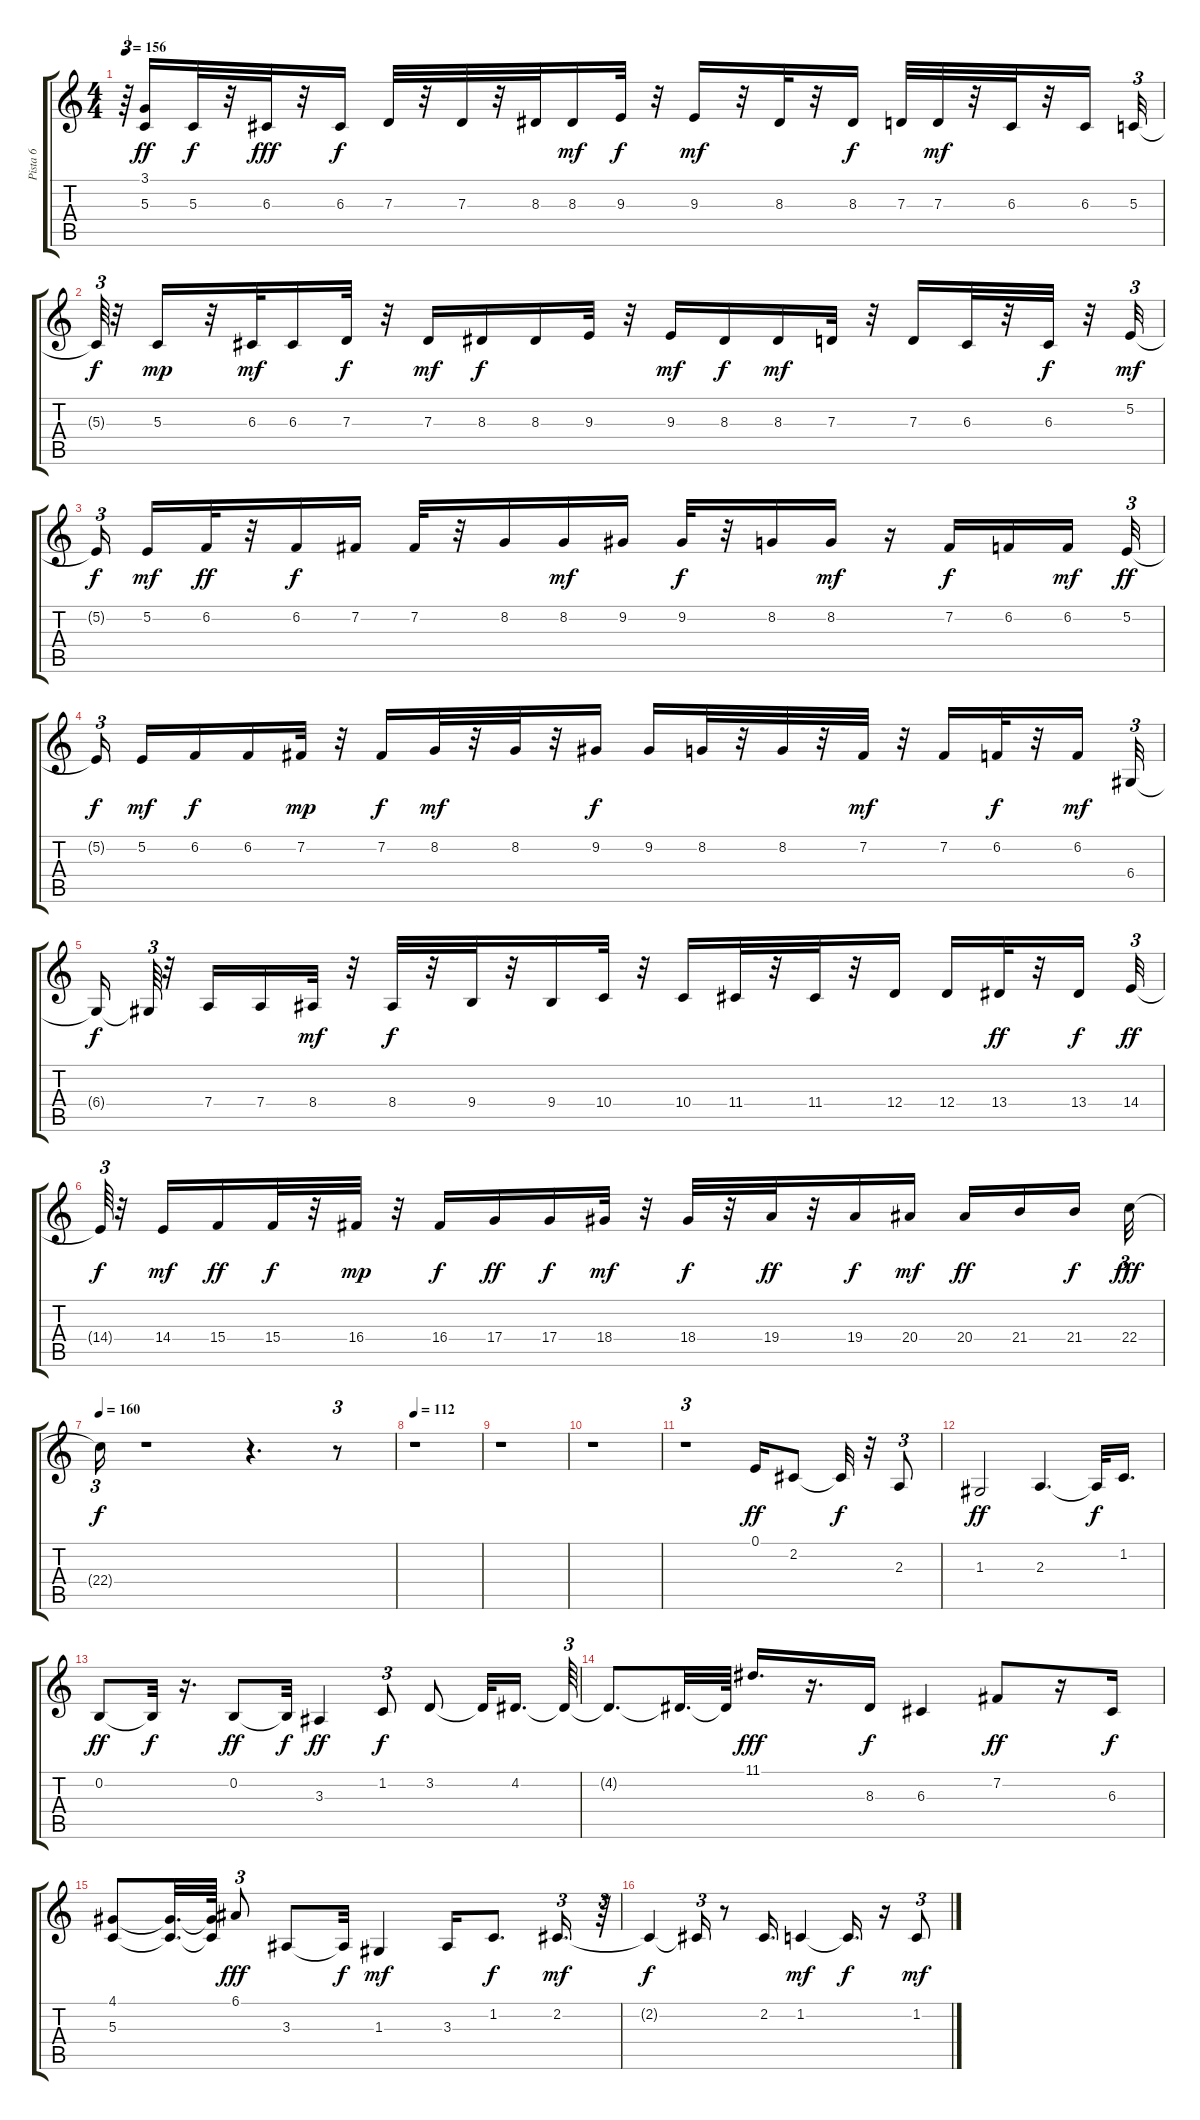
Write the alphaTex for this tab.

\track ("Pista 6" "Pista 6") {instrument trumpet}
\staff {score tabs}
\tuning (E4 B3 G3 D3 A2 E2) {hide}
\ts (4 4)
\tempo 156
\clef g2
\ks c
r.64{tu (3 2) dy mf} (3.1 5.3).16{dy ff} 5.3.32{dy f} r.32 6.3.32{dy fff} r.32 6.3.16{dy f} 7.3.32 r.32 7.3.32 r.32 8.3.32 8.3.16{dy mf} 9.3.32{dy f} r.32 9.3.16{dy mf} r.32 8.3.32 r.32 8.3.16{dy f} 7.3.32 7.3.32{dy mf} r.32 6.3.32 r.32 6.3.16 5.3.32{tu (3 2)} |
5.3{t}.64{tu (3 2) dy f} r.32 5.3.16{dy mp} r.32 6.3.32{dy mf} 6.3.16 7.3.32{dy f} r.32 7.3.16{dy mf} 8.3.16{dy f} 8.3.16 9.3.32 r.32 9.3.16{dy mf} 8.3.16{dy f} 8.3.16{dy mf} 7.3.32 r.32 7.3.16 6.3.32 r.32 6.3.32{dy f} r.32 5.2.32{tu (3 2) dy mf} |
5.2{t}.16{tu (3 2) dy f beam splitsecondary} 5.2.16{dy mf} 6.2.32{dy ff} r.32 6.2.16{dy f} 7.2.16 7.2.32 r.32 8.2.16 8.2.16{dy mf} 9.2.16 9.2.32{dy f} r.32 8.2.16 8.2.16{dy mf} r.16 7.2.16{dy f} 6.2.16 6.2.16{dy mf beam splitsecondary} 5.2.32{tu (3 2) dy ff} |
5.2{t}.16{tu (3 2) dy f beam splitsecondary} 5.2.16{dy mf} 6.2.16{dy f} 6.2.16 7.2.32{dy mp} r.32 7.2.16{dy f} 8.2.32{dy mf} r.32 8.2.32 r.32 9.2.16{dy f} 9.2.16 8.2.32 r.32 8.2.32 r.32 7.2.32{dy mf} r.32 7.2.16 6.2.32{dy f} r.32 6.2.16{dy mf} 6.4.32{tu (3 2)} |
6.4{t}.16{dy f} 6.4{t}.64{tu (3 2)} r.32 7.4.16 7.4.16 8.4.32{dy mf} r.32 8.4.32{dy f} r.32 9.4.32 r.32 9.4.16 10.4.32 r.32 10.4.16 11.4.32 r.32 11.4.32 r.32 12.4.16 12.4.16 13.4.32{dy ff} r.32 13.4.16{dy f} 14.4.32{tu (3 2) dy ff} |
14.4{t}.64{tu (3 2) dy f} r.32 14.4.16{dy mf} 15.4.16{dy ff} 15.4.32{dy f} r.32 16.4.32{dy mp} r.32 16.4.16{dy f} 17.4.16{dy ff} 17.4.16{dy f} 18.4.32{dy mf} r.32 18.4.32{dy f} r.32 19.4.32{dy ff} r.32 19.4.16{dy f} 20.4.16{dy mf} 20.4.16{dy ff} 21.4.16 21.4.16{dy f beam splitsecondary} 22.4.32{tu (3 2) dy fff} |
\tempo 160
22.4{t}.16{tu (3 2) dy f} r.1 r.4{d} r.8{tu (3 2)} |
\tempo 112
r.1 |
r.1 |
r.1 |
r.1{tu (3 2)} 0.1.16{dy ff} 2.2.8 2.2{t}.32{dy f} r.32 2.3.8{tu (3 2)} |
1.3.2{dy ff} 2.3.4{d} 2.3{t}.32{dy f} 1.2.16{d} |
0.2.8{dy ff} 0.2{t}.32{dy f} r.16{d} 0.2.8{dy ff} 0.2{t}.32{dy f} 3.3.4{dy ff} 1.2.8{tu (3 2) dy f} 3.2.8 3.2{t}.32 4.2.16{d beam splitsecondary} 4.2{t}.64{tu (3 2)} |
4.2{t}.8{d} 4.2{t}.32{d} 4.2{t}.64 11.1.16{d dy fff} r.16{d} 8.3.16{dy f} 6.3.4 7.2.8{dy ff} r.16 6.3.16{dy f} |
(4.1 5.3).8 (4.1{t} 5.3{t}).32{d} (4.1{t} 5.3{t}).64 6.1.8{tu (3 2) dy fff} 3.3.8 3.3{t}.32{dy f} 1.3.4{dy mf} 3.3.16 1.2.8{d dy f} 2.2.16{d tu (3 2) dy mf} r.64{tu (3 2)} |
2.2{t}.4{dy f} 2.2{t}.16{tu (3 2)} r.8 2.2.16{d} 1.2.4{dy mf} 1.2{t}.16{d dy f} r.16 1.2.8{tu (3 2) dy mf}
